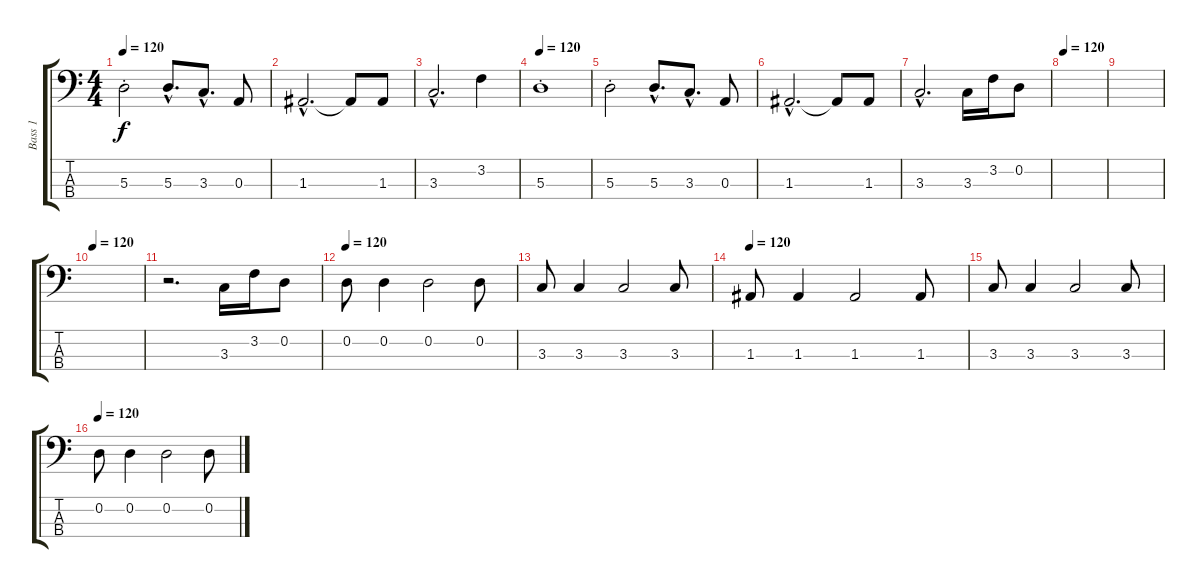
\track ("Bass 1" "Bass 1") {instrument electricbassfinger}
\staff {score tabs}
\tuning (G2 D2 A1 E1) {hide}
\ts (4 4)
\tempo 120
\clef f4
\ks c
5.3{st}.2{dy f} 5.3{hac}.8{d} 3.3{hac}.8{d} 0.3.8 |
1.3{hac}.2{d} 1.3{t}.8 1.3.8 |
3.3{hac}.2{d} 3.2.4 |
\tempo 120
5.3{st}.1 |
5.3{st}.2 5.3{hac}.8{d} 3.3{hac}.8{d} 0.3.8 |
1.3{hac}.2{d} 1.3{t}.8 1.3.8 |
3.3{hac}.2{d} 3.3.16 3.2.16 0.2.8 |
\tempo 120
|
|
\tempo 120
|
r.2{d} 3.3.16 3.2.16 0.2.8 |
\tempo 120
0.2.8 0.2.4 0.2.2 0.2.8 |
3.3.8 3.3.4 3.3.2 3.3.8 |
\tempo 120
1.3.8 1.3.4 1.3.2 1.3.8 |
3.3.8 3.3.4 3.3.2 3.3.8 |
\tempo 120
0.2.8 0.2.4 0.2.2 0.2.8
